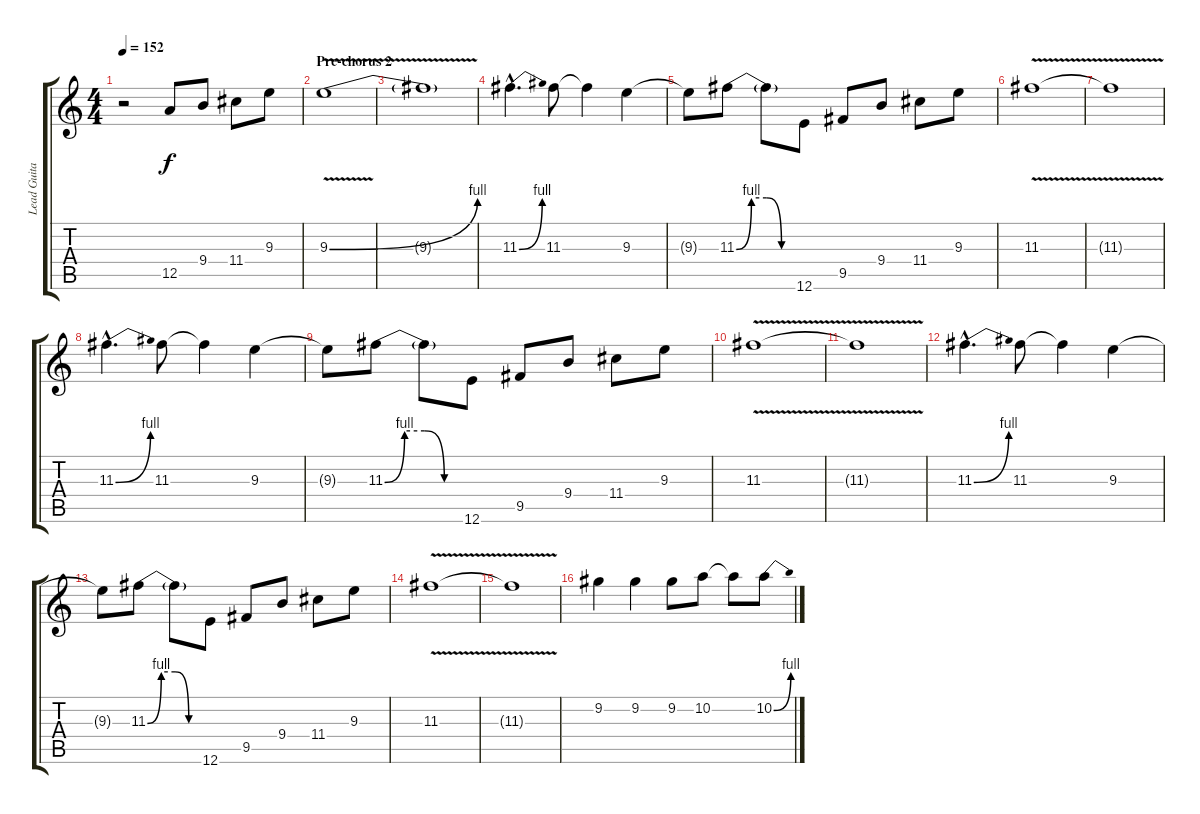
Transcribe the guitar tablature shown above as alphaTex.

\track ("Lead Guitar" "Lead Guita") {instrument overdrivenguitar}
\staff {score tabs}
\tuning (E4 B3 G3 D3 A2 E2) {hide}
\ts (4 4)
\tempo 152
\clef g2
\ks c
r.2{dy f} 12.5.8 9.4.8 11.4.8 9.3.8 |
\section ("" "Pre-chorus 2")
9.3{be (bend 0 0 60 4) v}.1 |
9.3{t}.1 |
11.3{be (bend 0 0 60 4) hac}.4{d} 11.3.8 11.3{t}.4 9.3.4 |
9.3{t}.8 11.3{be (custom 0 0 15 4 30 4 45 0 60 0)}.8 11.3{t}.8 12.6.8 9.5.8 9.4.8 11.4.8 9.3.8 |
11.3{v}.1 |
11.3{t}.1 |
11.3{be (bend 0 0 60 4) hac}.4{d} 11.3.8 11.3{t}.4 9.3.4 |
9.3{t}.8 11.3{be (custom 0 0 15 4 30 4 45 0 60 0)}.8 11.3{t}.8 12.6.8 9.5.8 9.4.8 11.4.8 9.3.8 |
11.3{v}.1 |
11.3{t}.1 |
11.3{be (bend 0 0 60 4) hac}.4{d} 11.3.8 11.3{t}.4 9.3.4 |
9.3{t}.8 11.3{be (custom 0 0 15 4 30 4 45 0 60 0)}.8 11.3{t}.8 12.6.8 9.5.8 9.4.8 11.4.8 9.3.8 |
11.3{v}.1 |
11.3{t}.1 |
9.2.4 9.2.4 9.2.8 10.2.8 10.2{t}.8 10.2{be (bend 0 0 60 4)}.8
